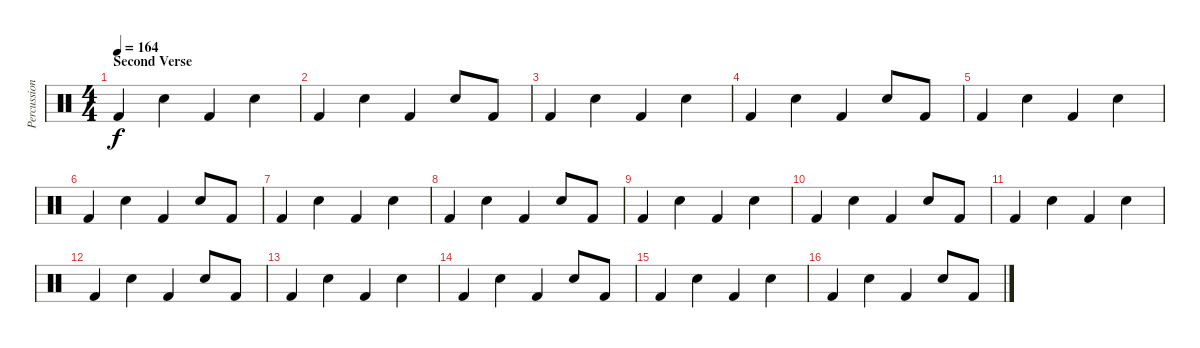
\track ("Percussions" "Percussion") {instrument percussion}
\staff {score}
\articulation defaults
\ts (4 4)
\section ("" "Second Verse")
\tempo 164
\clef neutral
\ks c "Kick (hit) 2".4{dy f} "Electric Snare (hit)".4 "Kick (hit) 2".4 "Electric Snare (hit)".4
|
"Kick (hit) 2".4 "Electric Snare (hit)".4 "Kick (hit) 2".4 "Electric Snare (hit)".8 "Kick (hit) 2".8 |
"Kick (hit) 2".4 "Electric Snare (hit)".4 "Kick (hit) 2".4 "Electric Snare (hit)".4 |
"Kick (hit) 2".4 "Electric Snare (hit)".4 "Kick (hit) 2".4 "Electric Snare (hit)".8 "Kick (hit) 2".8 |
"Kick (hit) 2".4 "Electric Snare (hit)".4 "Kick (hit) 2".4 "Electric Snare (hit)".4 |
"Kick (hit) 2".4 "Electric Snare (hit)".4 "Kick (hit) 2".4 "Electric Snare (hit)".8 "Kick (hit) 2".8 |
"Kick (hit) 2".4 "Electric Snare (hit)".4 "Kick (hit) 2".4 "Electric Snare (hit)".4 |
"Kick (hit) 2".4 "Electric Snare (hit)".4 "Kick (hit) 2".4 "Electric Snare (hit)".8 "Kick (hit) 2".8 |
"Kick (hit) 2".4 "Electric Snare (hit)".4 "Kick (hit) 2".4 "Electric Snare (hit)".4 |
"Kick (hit) 2".4 "Electric Snare (hit)".4 "Kick (hit) 2".4 "Electric Snare (hit)".8 "Kick (hit) 2".8 |
"Kick (hit) 2".4 "Electric Snare (hit)".4 "Kick (hit) 2".4 "Electric Snare (hit)".4 |
"Kick (hit) 2".4 "Electric Snare (hit)".4 "Kick (hit) 2".4 "Electric Snare (hit)".8 "Kick (hit) 2".8 |
"Kick (hit) 2".4 "Electric Snare (hit)".4 "Kick (hit) 2".4 "Electric Snare (hit)".4 |
"Kick (hit) 2".4 "Electric Snare (hit)".4 "Kick (hit) 2".4 "Electric Snare (hit)".8 "Kick (hit) 2".8 |
"Kick (hit) 2".4 "Electric Snare (hit)".4 "Kick (hit) 2".4 "Electric Snare (hit)".4 |
"Kick (hit) 2".4 "Electric Snare (hit)".4 "Kick (hit) 2".4 "Electric Snare (hit)".8 "Kick (hit) 2".8
